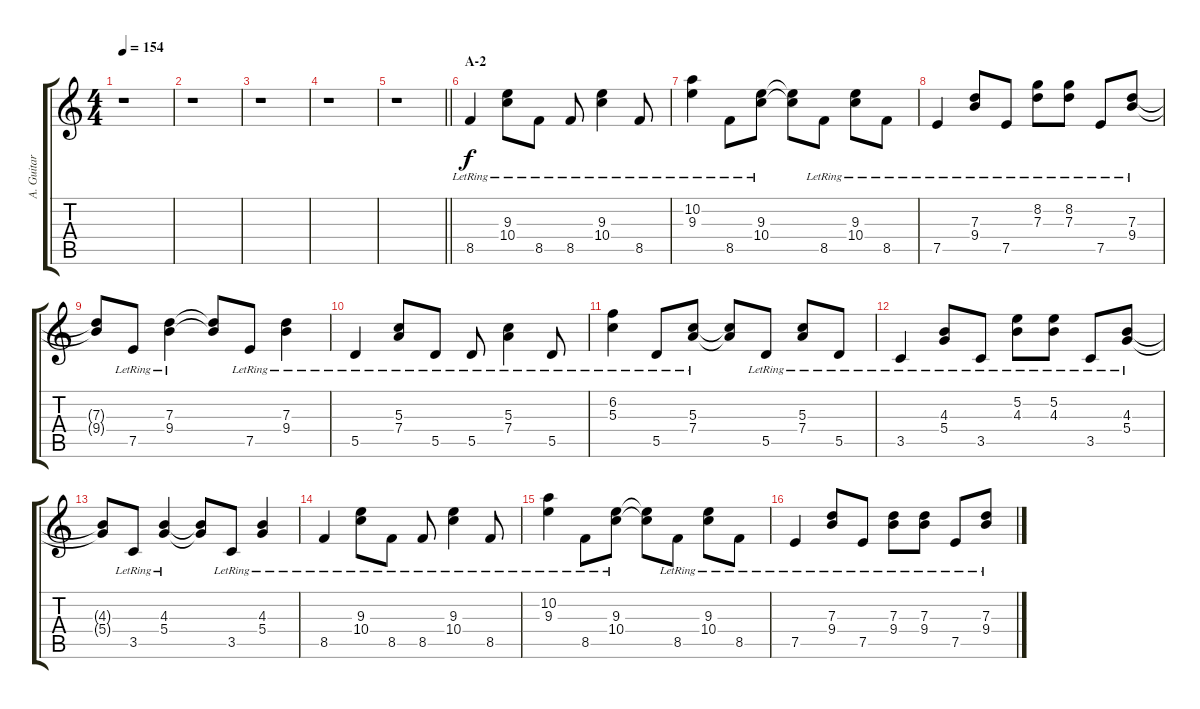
\track ("A. Guitar" "A. Guitar") {instrument acousticguitarsteel}
\staff {score tabs}
\tuning (E4 B3 G3 D3 A2 E2) {hide}
\ts (4 4)
\tempo 154
\clef g2
\ks c
r.1{dy f} |
r.1 |
r.1 |
r.1 |
\barLineRight lightlight
r.1 |
\section ("" "A-2")
8.5{lr}.4 (9.3{lr} 10.4{lr}).8 8.5{lr}.8 8.5{lr}.8 (9.3{lr} 10.4{lr}).4 8.5{lr}.8 |
(10.2{lr} 9.3{lr}).4 8.5{lr}.8 (9.3{lr} 10.4{lr}).8 (9.3{t} 10.4{t}).8 8.5{lr}.8 (9.3{lr} 10.4{lr}).8 8.5{lr}.8 |
7.5{lr}.4 (7.3{lr} 9.4{lr}).8 7.5{lr}.8 (8.2{lr} 7.3{lr}).8 (8.2{lr} 7.3{lr}).8 7.5{lr}.8 (7.3{lr} 9.4{lr}).8 |
(7.3{t} 9.4{t}).8 7.5{lr}.8 (7.3{lr} 9.4{lr}).4 (7.3{t} 9.4{t}).8 7.5{lr}.8 (7.3{lr} 9.4{lr}).4 |
5.5{lr}.4 (5.3{lr} 7.4{lr}).8 5.5{lr}.8 5.5{lr}.8 (5.3{lr} 7.4{lr}).4 5.5{lr}.8 |
(6.2{lr} 5.3{lr}).4 5.5{lr}.8 (5.3{lr} 7.4{lr}).8 (5.3{t} 7.4{t}).8 5.5{lr}.8 (5.3{lr} 7.4{lr}).8 5.5{lr}.8 |
3.5{lr}.4 (4.3{lr} 5.4{lr}).8 3.5{lr}.8 (5.2{lr} 4.3{lr}).8 (5.2{lr} 4.3{lr}).8 3.5{lr}.8 (4.3{lr} 5.4{lr}).8 |
(4.3{t} 5.4{t}).8 3.5{lr}.8 (4.3{lr} 5.4{lr}).4 (4.3{t} 5.4{t}).8 3.5{lr}.8 (4.3{lr} 5.4{lr}).4 |
8.5{lr}.4 (9.3{lr} 10.4{lr}).8 8.5{lr}.8 8.5{lr}.8 (9.3{lr} 10.4{lr}).4 8.5{lr}.8 |
(10.2{lr} 9.3{lr}).4 8.5{lr}.8 (9.3{lr} 10.4{lr}).8 (9.3{t} 10.4{t}).8 8.5{lr}.8 (9.3{lr} 10.4{lr}).8 8.5{lr}.8 |
7.5{lr}.4 (7.3{lr} 9.4{lr}).8 7.5{lr}.8 (7.3{lr} 9.4{lr}).8 (7.3{lr} 9.4{lr}).8 7.5{lr}.8 (7.3{lr} 9.4{lr}).8
